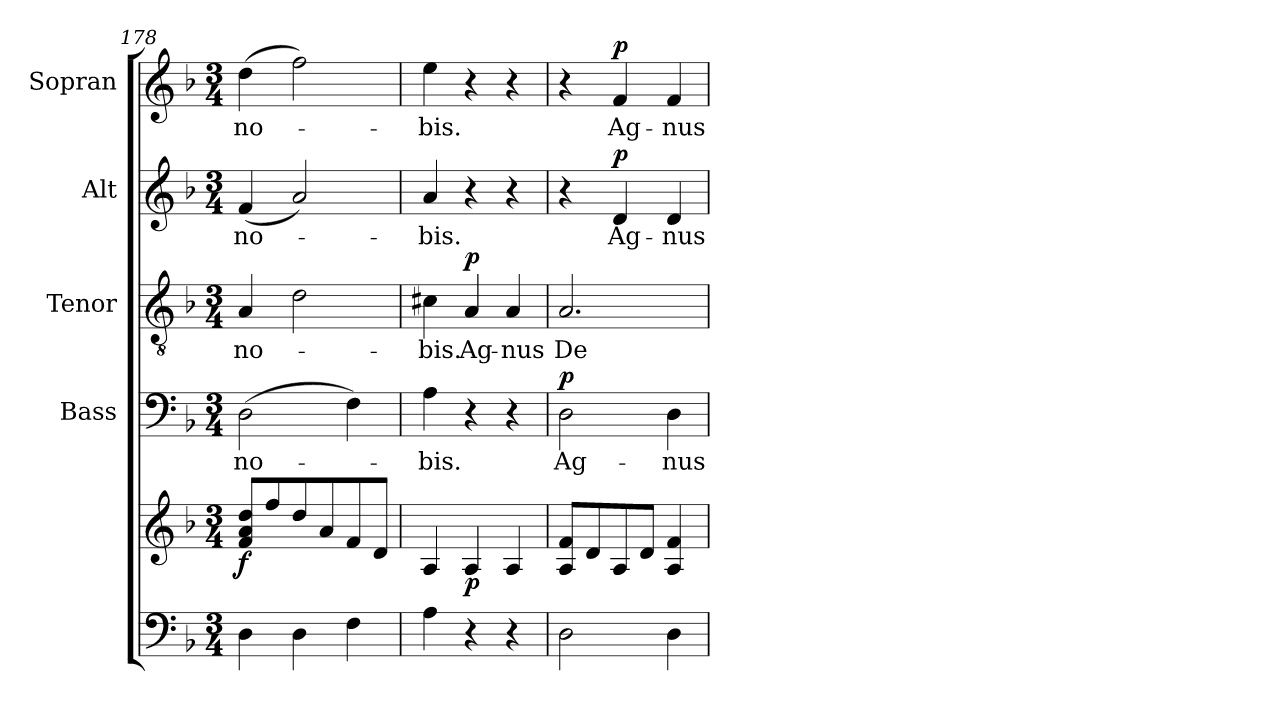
**kern	**kern	**dynam	**kern	**text	**dynam	**kern	**text	**dynam	**kern	**text	**dynam	**kern	**text	**dynam
*part5	*part5	*part5	*part4	*part4	*part4	*part3	*part3	*part3	*part2	*part2	*part2	*part1	*part1	*part1
*staff6	*staff5	*staff5/6	*staff4	*staff4	*staff4	*staff3	*staff3	*staff3	*staff2	*staff2	*staff2	*staff1	*staff1	*staff1
*	*	*	*I"Bass	*	*	*I"Tenor	*	*	*I"Alt	*	*	*I"Sopran	*	*
*	*	*	*I'B.	*	*	*I'T.	*	*	*I'A.	*	*	*I'S.	*	*
*clefF4	*clefG2	*	*clefF4	*	*	*clefGv2	*	*	*clefG2	*	*	*clefG2	*	*
*k[b-]	*k[b-]	*	*k[b-]	*	*	*k[b-]	*	*	*k[b-]	*	*	*k[b-]	*	*
*F:	*F:	*	*F:	*	*	*F:	*	*	*F:	*	*	*F:	*	*
*M3/4	*M3/4	*	*M3/4	*	*	*M3/4	*	*	*M3/4	*	*	*M3/4	*	*
=178	=178	=178	=178	=178	=178	=178	=178	=178	=178	=178	=178	=178	=178	=178
!	!	!LO:DY:b	!	!LO:LY:b	!	!	!LO:LY:b	!	!	!LO:LY:b	!	!	!LO:LY:b	!
4D\	8f/ 8a/ 8dd/L	f	(>2D\	no-	.	4A/	no-	.	(<4f/	no-	.	(>4dd\	no-	.
.	8ff/	.	.	.	.	.	.	.	.	.	.	.	.	.
4D\	8dd/	.	.	.	.	2d\	.	.	2a/)	.	.	2ff\)	.	.
.	8a/	.	.	.	.	.	.	.	.	.	.	.	.	.
4F\	8f/	.	4F\)	.	.	.	.	.	.	.	.	.	.	.
.	8d/J	.	.	.	.	.	.	.	.	.	.	.	.	.
=179	=179	=179	=179	=179	=179	=179	=179	=179	=179	=179	=179	=179	=179	=179
!	!	!	!	!LO:LY:b	!	!	!LO:LY:b	!	!	!LO:LY:b	!	!	!LO:LY:b	!
4A\	4A/	.	4A\	-bis.	.	4c#X\	-bis.	.	4a/	-bis.	.	4ee\	-bis.	.
!	!	!LO:DY:b	!	!	!	!	!LO:LY:b	!LO:DY:a	!	!	!	!	!	!
4r	4A/	p	4r	.	.	4A/	Ag-	p	4r	.	.	4r	.	.
!	!	!	!	!	!	!	!LO:LY:b	!	!	!	!	!	!	!
4r	4A/	.	4r	.	.	4A/	-nus	.	4r	.	.	4r	.	.
=180	=180	=180	=180	=180	=180	=180	=180	=180	=180	=180	=180	=180	=180	=180
!	!	!	!	!LO:LY:b	!LO:DY:a	!	!LO:LY:b	!	!	!	!	!	!	!
2D\	8A/ 8f/L	.	2D\	Ag-	p	2.A/	De-	.	4r	.	.	4r	.	.
.	8d/	.	.	.	.	.	.	.	.	.	.	.	.	.
!	!	!	!	!	!	!	!	!	!	!LO:LY:b	!LO:DY:a	!	!LO:LY:b	!LO:DY:a
.	8A/	.	.	.	.	.	.	.	4d/	Ag-	p	4f/	Ag-	p
.	8d/J	.	.	.	.	.	.	.	.	.	.	.	.	.
!	!	!	!	!LO:LY:b	!	!	!	!	!	!LO:LY:b	!	!	!LO:LY:b	!
4D\	4A/ 4f/	.	4D\	-nus	.	.	.	.	4d/	-nus	.	4f/	-nus	.
=	=	=	=	=	=	=	=	=	=	=	=	=	=	=
*-	*-	*-	*-	*-	*-	*-	*-	*-	*-	*-	*-	*-	*-	*-
